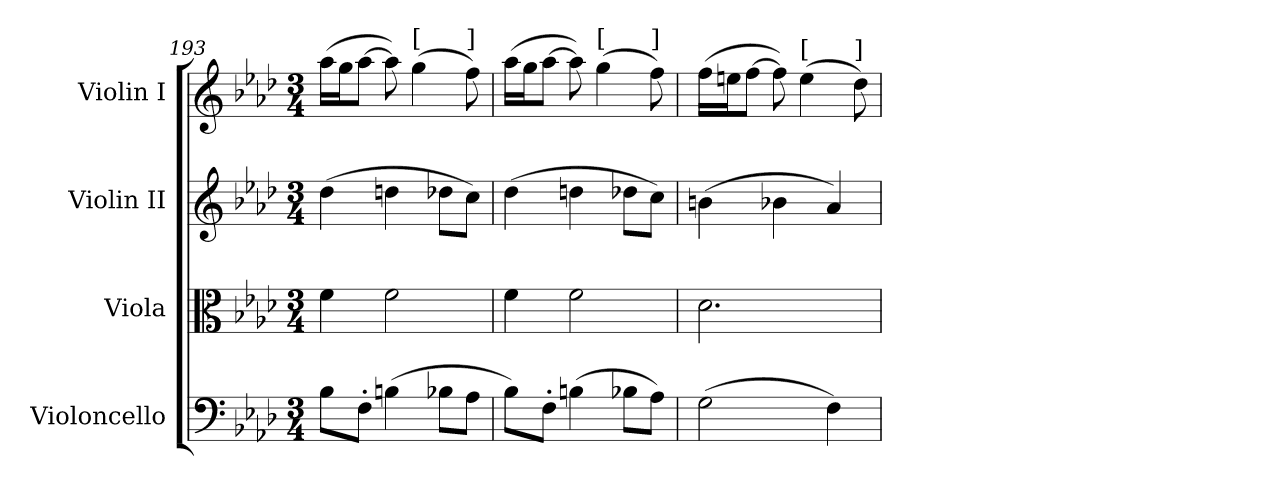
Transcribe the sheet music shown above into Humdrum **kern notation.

**kern	**kern	**kern	**kern
*part4	*part3	*part2	*part1
*staff4	*staff3	*staff2	*staff1
*I"Violoncello	*I"Viola	*I"Violin II	*I"Violin I
*I'Vc	*I'Vla	*I'Vln	*I'Vln
!!LO:LB:g=z
*clefF4	*clefC3	*clefG2	*clefG2
*k[b-e-a-d-]	*k[b-e-a-d-]	*k[b-e-a-d-]	*k[b-e-a-d-]
*M3/4	*M3/4	*M3/4	*M3/4
=193	=193	=193	=193
8B-\L	4f\	(>4dd-\	(>16aa-\LL
.	.	.	16gg\J
8F'\J	.	.	[8aa-\J
(>4Bn\	2f\	4ddn\	8aa-\])
!	!	!	!LO:TX:a:t=[
.	.	.	(>4gg\
8B-X\L	.	8dd-X\L	.
!	!	!	!LO:TX:a:t=]
8A-\J	.	8cc\J)	8ff\)
=194	=194	=194	=194
8B-\L)	4f\	(>4dd-\	(>16aa-\LL
.	.	.	16gg\J
8F'\J	.	.	[8aa-\J
(>4Bn\	2f\	4ddn\	8aa-\])
!	!	!	!LO:TX:a:t=[
.	.	.	(>4gg\
8B-X\L	.	8dd-X\L	.
!	!	!	!LO:TX:a:t=]
8A-\J)	.	8cc\J)	8ff\)
=195	=195	=195	=195
(>2G\	2.d-\	(>4bn\	(>16ff\LL
.	.	.	16een\J
.	.	.	[8ff\J
.	.	4b-X\	8ff\])
!	!	!	!LO:TX:a:t=[
.	.	.	(>4ee\
4F\)	.	4a-/)	.
!	!	!	!LO:TX:a:t=]
.	.	.	8dd-\)
=	=	=	=
*-	*-	*-	*-
